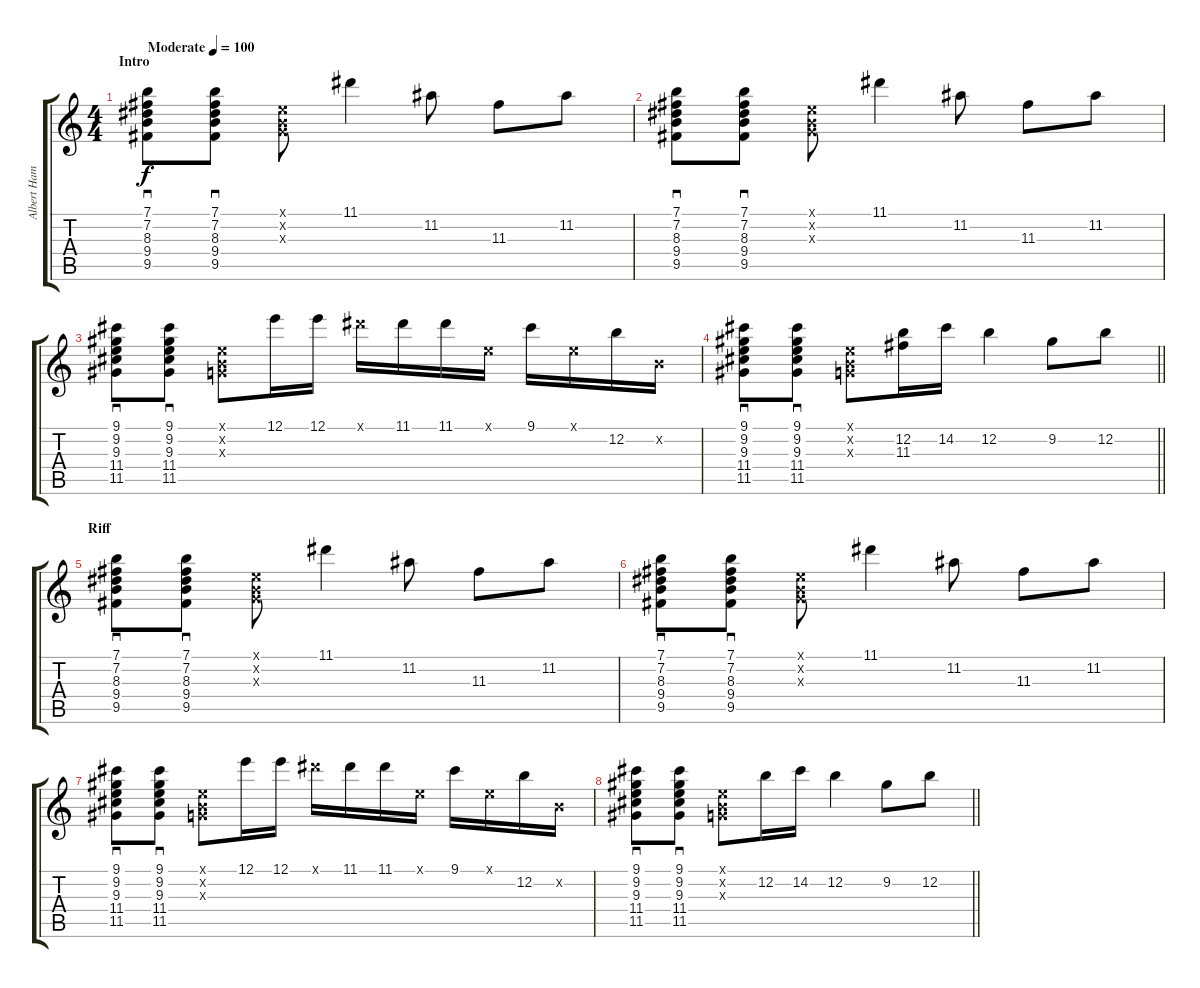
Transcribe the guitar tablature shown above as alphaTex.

\track ("Albert Hammond Jr. (Clean)" "Albert Ham") {mute instrument electricguitarclean}
\staff {score tabs}
\tuning (E4 B3 G3 D3 A2 E2) {hide}
\ts (4 4)
\section ("" "Intro")
\tempo (100 "Moderate")
\clef g2
\ks c
(7.1 7.2 8.3 9.4 9.5).8{sd dy f instrument electricguitarclean} (7.1 7.2 8.3 9.4 9.5).8{sd} (0.1{x} 0.2{x} 0.3{x}).8 11.1.4 11.2.8 11.3.8 11.2.8 |
(7.1 7.2 8.3 9.4 9.5).8{sd} (7.1 7.2 8.3 9.4 9.5).8{sd} (0.1{x} 0.2{x} 0.3{x}).8 11.1.4 11.2.8 11.3.8 11.2.8 |
(9.1 9.2 9.3 11.4 11.5).8{sd} (9.1 9.2 9.3 11.4 11.5).8{sd} (0.1{x} 0.2{x} 0.3{x}).8 12.1.16 12.1.16 11.1{x}.16 11.1.16 11.1.16 0.1{x}.16 9.1.16 0.1{x}.16 12.2.16 0.2{x}.16 |
\barLineRight lightlight
(9.1 9.2 9.3 11.4 11.5).8{sd} (9.1 9.2 9.3 11.4 11.5).8{sd} (0.1{x} 0.2{x} 0.3{x}).8 (12.2 11.3).16 14.2.16 12.2.4 9.2.8 12.2.8 |
\section ("" "Riff")
(7.1 7.2 8.3 9.4 9.5).8{sd} (7.1 7.2 8.3 9.4 9.5).8{sd} (0.1{x} 0.2{x} 0.3{x}).8 11.1.4 11.2.8 11.3.8 11.2.8 |
(7.1 7.2 8.3 9.4 9.5).8{sd} (7.1 7.2 8.3 9.4 9.5).8{sd} (0.1{x} 0.2{x} 0.3{x}).8 11.1.4 11.2.8 11.3.8 11.2.8 |
(9.1 9.2 9.3 11.4 11.5).8{sd} (9.1 9.2 9.3 11.4 11.5).8{sd} (0.1{x} 0.2{x} 0.3{x}).8 12.1.16 12.1.16 11.1{x}.16 11.1.16 11.1.16 0.1{x}.16 9.1.16 0.1{x}.16 12.2.16 0.2{x}.16 |
\barLineRight lightlight
(9.1 9.2 9.3 11.4 11.5).8{sd} (9.1 9.2 9.3 11.4 11.5).8{sd} (0.1{x} 0.2{x} 0.3{x}).8 12.2.16 14.2.16 12.2.4 9.2.8 12.2.8
